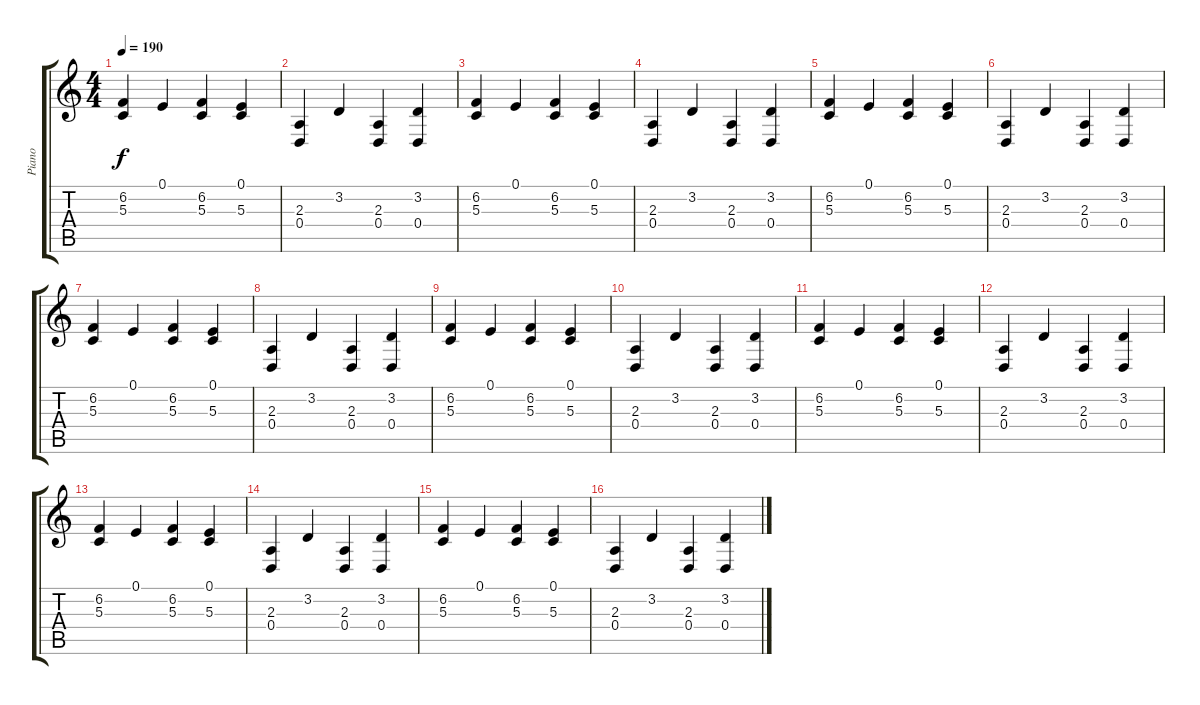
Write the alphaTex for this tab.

\track ("Piano" "Piano") {instrument electricgrandpiano}
\staff {score tabs}
\tuning (E4 B3 G3 D3 A2 E2) {hide}
\ts (4 4)
\tempo 190
\clef g2
\ks c
(6.2 5.3).4{dy f} 0.1.4 (6.2 5.3).4 (0.1 5.3).4 |
(2.3 0.4).4 3.2.4 (2.3 0.4).4 (3.2 0.4).4 |
(6.2 5.3).4 0.1.4 (6.2 5.3).4 (0.1 5.3).4 |
(2.3 0.4).4 3.2.4 (2.3 0.4).4 (3.2 0.4).4 |
(6.2 5.3).4 0.1.4 (6.2 5.3).4 (0.1 5.3).4 |
(2.3 0.4).4 3.2.4 (2.3 0.4).4 (3.2 0.4).4 |
(6.2 5.3).4 0.1.4 (6.2 5.3).4 (0.1 5.3).4 |
(2.3 0.4).4 3.2.4 (2.3 0.4).4 (3.2 0.4).4 |
(6.2 5.3).4 0.1.4 (6.2 5.3).4 (0.1 5.3).4 |
(2.3 0.4).4 3.2.4 (2.3 0.4).4 (3.2 0.4).4 |
(6.2 5.3).4 0.1.4 (6.2 5.3).4 (0.1 5.3).4 |
(2.3 0.4).4 3.2.4 (2.3 0.4).4 (3.2 0.4).4 |
(6.2 5.3).4 0.1.4 (6.2 5.3).4 (0.1 5.3).4 |
(2.3 0.4).4 3.2.4 (2.3 0.4).4 (3.2 0.4).4 |
(6.2 5.3).4 0.1.4 (6.2 5.3).4 (0.1 5.3).4 |
(2.3 0.4).4 3.2.4 (2.3 0.4).4 (3.2 0.4).4
